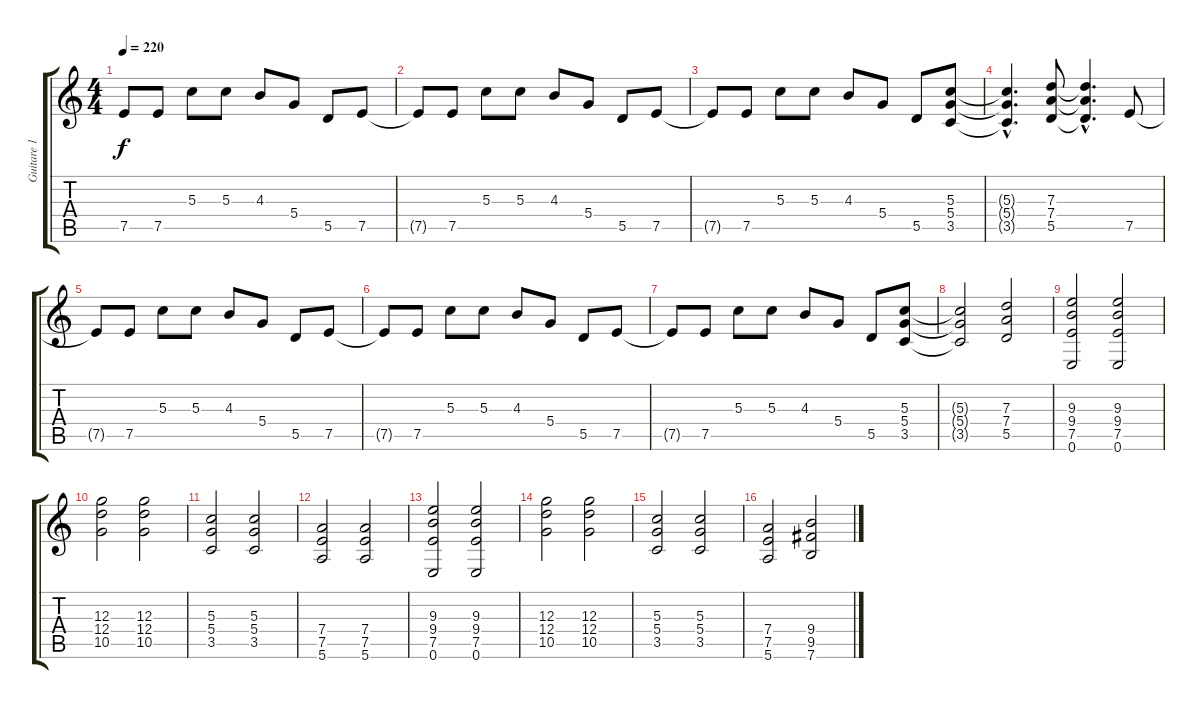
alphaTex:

\track ("Guitare 1" "Guitare 1") {instrument distortionguitar}
\staff {score tabs}
\tuning (E4 B3 G3 D3 A2 E2) {hide}
\ts (4 4)
\tempo 220
\clef g2
\ks c
7.5{t}.8{dy f} 7.5.8 5.3.8 5.3.8 4.3.8 5.4.8 5.5.8 7.5.8 |
7.5{t}.8 7.5.8 5.3.8 5.3.8 4.3.8 5.4.8 5.5.8 7.5.8 |
7.5{t}.8 7.5.8 5.3.8 5.3.8 4.3.8 5.4.8 5.5.8 (5.3 5.4 3.5).8 |
(5.3{hac t} 5.4{hac t} 3.5{hac t}).4{d} (7.3 7.4 5.5).8 (7.3{hac t} 7.4{hac t} 5.5{hac t}).4{d} 7.5.8 |
7.5{t}.8 7.5.8 5.3.8 5.3.8 4.3.8 5.4.8 5.5.8 7.5.8 |
7.5{t}.8 7.5.8 5.3.8 5.3.8 4.3.8 5.4.8 5.5.8 7.5.8 |
7.5{t}.8 7.5.8 5.3.8 5.3.8 4.3.8 5.4.8 5.5.8 (5.3 5.4 3.5).8 |
(5.3{t} 5.4{t} 3.5{t}).2 (7.3 7.4 5.5).2 |
(9.3 9.4 7.5 0.6).2 (9.3 9.4 7.5 0.6).2 |
(12.3 12.4 10.5).2 (12.3 12.4 10.5).2 |
(5.3 5.4 3.5).2 (5.3 5.4 3.5).2 |
(7.4 7.5 5.6).2 (7.4 7.5 5.6).2 |
(9.3 9.4 7.5 0.6).2 (9.3 9.4 7.5 0.6).2 |
(12.3 12.4 10.5).2 (12.3 12.4 10.5).2 |
(5.3 5.4 3.5).2 (5.3 5.4 3.5).2 |
(7.4 7.5 5.6).2 (9.4 9.5 7.6).2
